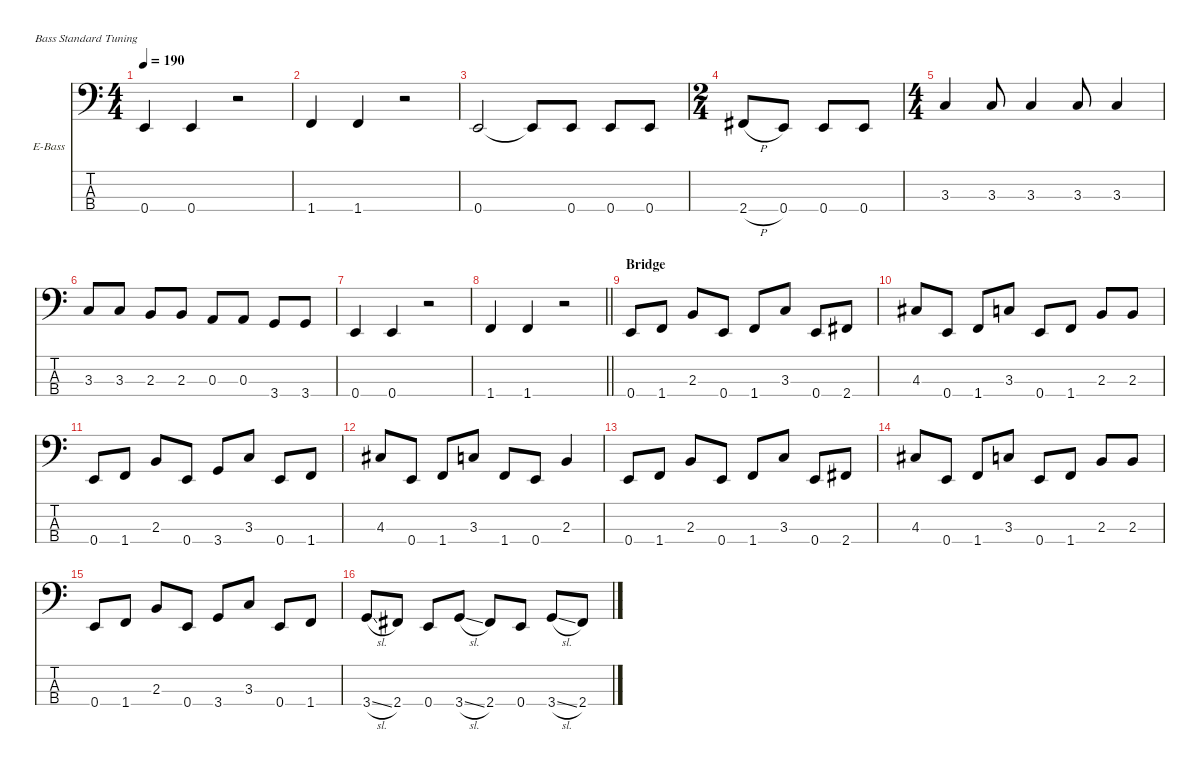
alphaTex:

\hideDynamics
\bracketExtendMode nobrackets
\firstSystemTrackNameOrientation horizontal
\otherSystemsTrackNameOrientation horizontal
\track ("Cliff Burton" "E-Bass") {instrument electricbassfinger}
\staff {score tabs}
\tuning (G2 D2 A1 E1)
\ts (4 4)
\beaming (8 2 2 2 2)
\tempo 190
\clef f4
\ks c
0.4.4{dy fff beam Up} 0.4.4{beam Up} r.2{beam Up} |
1.4.4{beam Up} 1.4.4{beam Up} r.2{beam Up} |
0.4.2{beam Up} 0.4{t}.8{dy f beam Up} 0.4.8{dy fff beam Up} 0.4.8{beam Up} 0.4.8{beam Up} |
\ts (2 4)
\beaming (8 2 2)
2.4{h acc #}.8{beam Up} 0.4.8{beam Up} 0.4.8{beam Up} 0.4.8{beam Up} |
\ts (4 4)
\beaming (8 2 2 2 2)
3.3.4{beam Up} 3.3.8{beam Up} 3.3.4{beam Up} 3.3.8{beam Up} 3.3.4{beam Up} |
3.3.8{beam Up} 3.3.8{beam Up} 2.3.8{beam Up} 2.3.8{beam Up} 0.3.8{beam Up} 0.3.8{beam Up} 3.4.8{beam Up} 3.4.8{beam Up} |
0.4.4{beam Up} 0.4.4{beam Up} r.2{beam Up} |
\barLineRight lightlight
1.4.4{beam Up} 1.4.4{beam Up} r.2{beam Up} |
\section ("" "Bridge")
0.4.8{beam Up} 1.4.8{beam Up} 2.3.8{beam Up} 0.4.8{beam Up} 1.4.8{beam Up} 3.3.8{beam Up} 0.4.8{beam Up} 2.4{acc #}.8{beam Up} |
4.3{acc #}.8{beam Up} 0.4.8{beam Up} 1.4.8{beam Up} 3.3.8{beam Up} 0.4.8{beam Up} 1.4.8{beam Up} 2.3.8{beam Up} 2.3.8{beam Up} |
0.4.8{beam Up} 1.4.8{beam Up} 2.3.8{beam Up} 0.4.8{beam Up} 3.4.8{beam Up} 3.3.8{beam Up} 0.4.8{beam Up} 1.4.8{beam Up} |
4.3{acc #}.8{beam Up} 0.4.8{beam Up} 1.4.8{beam Up} 3.3.8{beam Up} 1.4.8{beam Up} 0.4.8{beam Up} 2.3.4{beam Up} |
0.4.8{beam Up} 1.4.8{beam Up} 2.3.8{beam Up} 0.4.8{beam Up} 1.4.8{beam Up} 3.3.8{beam Up} 0.4.8{beam Up} 2.4{acc #}.8{beam Up} |
4.3{acc #}.8{beam Up} 0.4.8{beam Up} 1.4.8{beam Up} 3.3.8{beam Up} 0.4.8{beam Up} 1.4.8{beam Up} 2.3.8{beam Up} 2.3.8{beam Up} |
0.4.8{beam Up} 1.4.8{beam Up} 2.3.8{beam Up} 0.4.8{beam Up} 3.4.8{beam Up} 3.3.8{beam Up} 0.4.8{beam Up} 1.4.8{beam Up} |
3.4{sl}.8{beam Up} 2.4{acc #}.8{beam Up} 0.4.8{beam Up} 3.4{sl}.8{beam Up} 2.4{acc #}.8{beam Up} 0.4.8{beam Up} 3.4{sl}.8{beam Up} 2.4{acc #}.8{beam Up}
